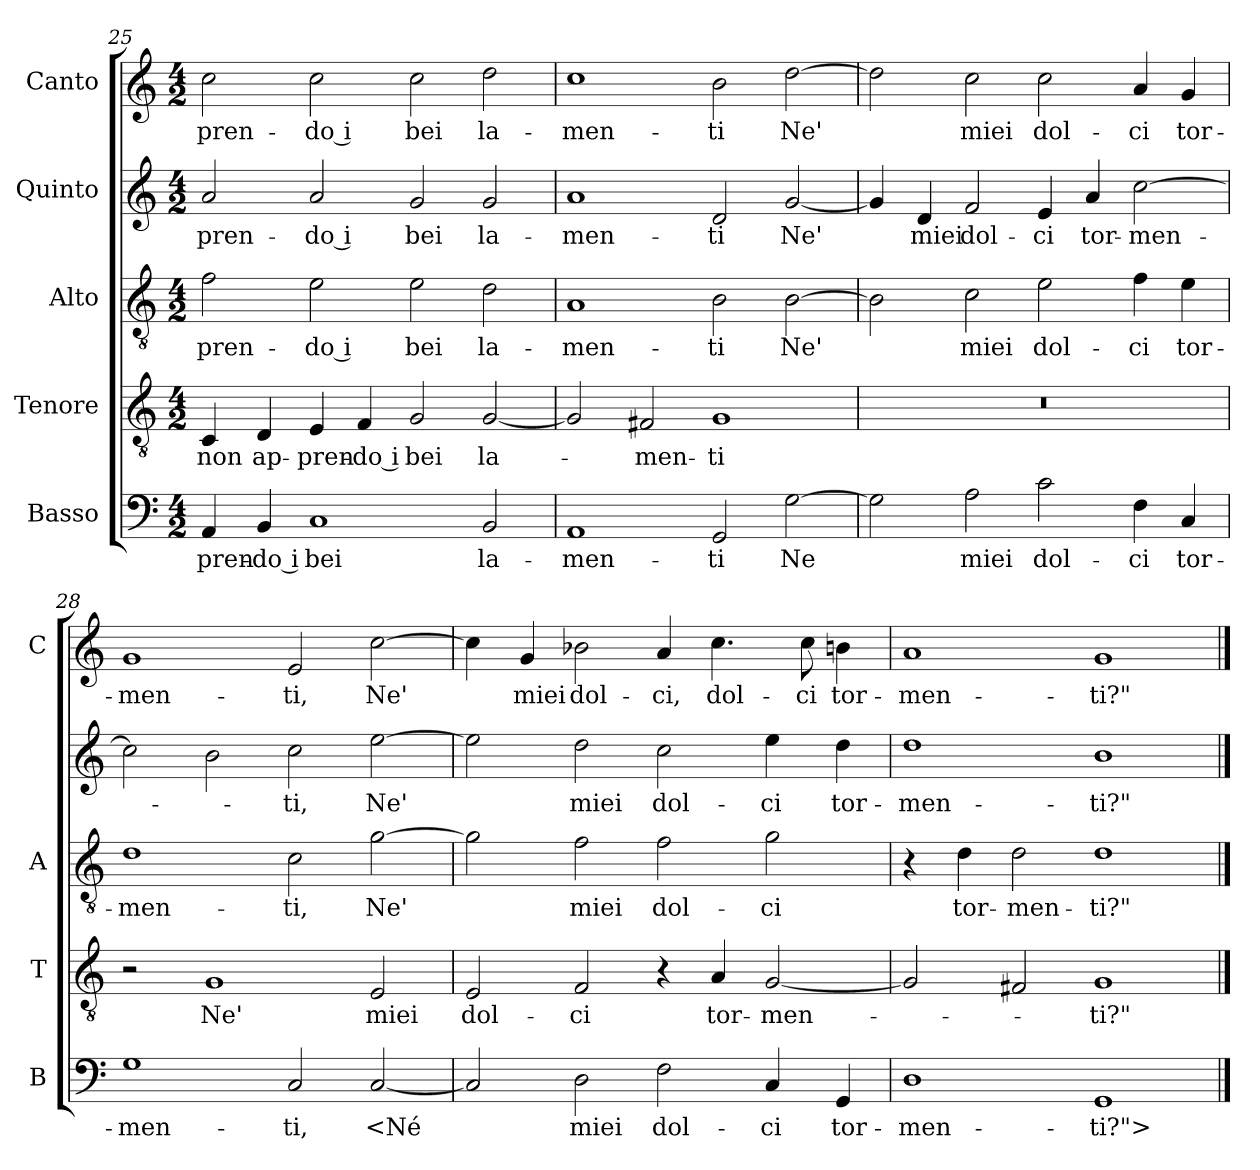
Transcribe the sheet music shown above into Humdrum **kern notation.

**kern	**text	**kern	**text	**kern	**text	**kern	**text	**kern	**text
*part5	*part5	*part4	*part4	*part3	*part3	*part2	*part2	*part1	*part1
*staff5	*staff5	*staff4	*staff4	*staff3	*staff3	*staff2	*staff2	*staff1	*staff1
*I"Basso	*	*I"Tenore	*	*I"Alto	*	*I"Quinto	*	*I"Canto	*
*I'B	*	*I'T	*	*I'A	*	*	*	*I'C	*
*clefF4	*	*clefGv2	*	*clefGv2	*	*clefG2	*	*clefG2	*
*k[]	*	*k[]	*	*k[]	*	*k[]	*	*k[]	*
*C:	*	*C:	*	*C:	*	*C:	*	*C:	*
*M4/2	*	*M4/2	*	*M4/2	*	*M4/2	*	*M4/2	*
=25	=25	=25	=25	=25	=25	=25	=25	=25	=25
4AA	-pren-	4C	non	2f	-pren-	2a	-pren-	2cc	-pren-
4BB	-do i	4D	ap-	.	.	.	.	.	.
1C	bei	4E	-pren-	2e	-do i	2a	-do i	2cc	-do i
.	.	4F	-do i	.	.	.	.	.	.
.	.	2G	bei	2e	bei	2g	bei	2cc	bei
2BB	la-	[2G	la-	2d	la-	2g	la-	2dd	la-
=26	=26	=26	=26	=26	=26	=26	=26	=26	=26
1AA	-men-	2G]	.	1A	-men-	1a	-men-	1cc	-men-
.	.	2F#X	-men-	.	.	.	.	.	.
2GG	-ti	1G	-ti	2B	-ti	2d	-ti	2b	-ti
[2G	Ne	.	.	[2B	Ne'	[2g	Ne'	[2dd	Ne'
=27	=27	=27	=27	=27	=27	=27	=27	=27	=27
2G]	.	0r	.	2B]	.	4g]	.	2dd]	.
.	.	.	.	.	.	4d	miei	.	.
2A	miei	.	.	2c	miei	2f	dol-	2cc	miei
2c	dol-	.	.	2e	dol-	4e	-ci	2cc	dol-
.	.	.	.	.	.	4a	tor-	.	.
4F	-ci	.	.	4f	-ci	[2cc	-men-	4a	-ci
4C	tor-	.	.	4e	tor-	.	.	4g	tor-
=28	=28	=28	=28	=28	=28	=28	=28	=28	=28
1G	-men-	2r	.	1d	-men-	2cc]	.	1g	-men-
.	.	1G	Ne'	.	.	2b	.	.	.
2C	-ti,	.	.	2c	-ti,	2cc	-ti,	2e	-ti,
[2C	<Né	2E	miei	[2g	Ne'	[2ee	Ne'	[2cc	Ne'
=29	=29	=29	=29	=29	=29	=29	=29	=29	=29
2C]	.	2E	dol-	2g]	.	2ee]	.	4cc]	.
.	.	.	.	.	.	.	.	4g	miei
2D	miei	2F	-ci	2f	miei	2dd	miei	2b-X	dol-
2F	dol-	4r	.	2f	dol-	2cc	dol-	4a	-ci,
.	.	4A	tor-	.	.	.	.	4.cc	dol-
4C	-ci	[2G	-men-	2g	-ci	4ee	-ci	.	.
.	.	.	.	.	.	.	.	8cc	-ci
4GG	tor-	.	.	.	.	4dd	tor-	4bn	tor-
=30	=30	=30	=30	=30	=30	=30	=30	=30	=30
1D	-men-	2G]	.	4r	.	1dd	-men-	1a	-men-
.	.	.	.	4d	tor-	.	.	.	.
.	.	2F#X	.	2d	-men-	.	.	.	.
1GG	-ti?">	1G	-ti?"	1d	-ti?"	1b	-ti?"	1g	-ti?"
==	==	==	==	==	==	==	==	==	==
*-	*-	*-	*-	*-	*-	*-	*-	*-	*-
